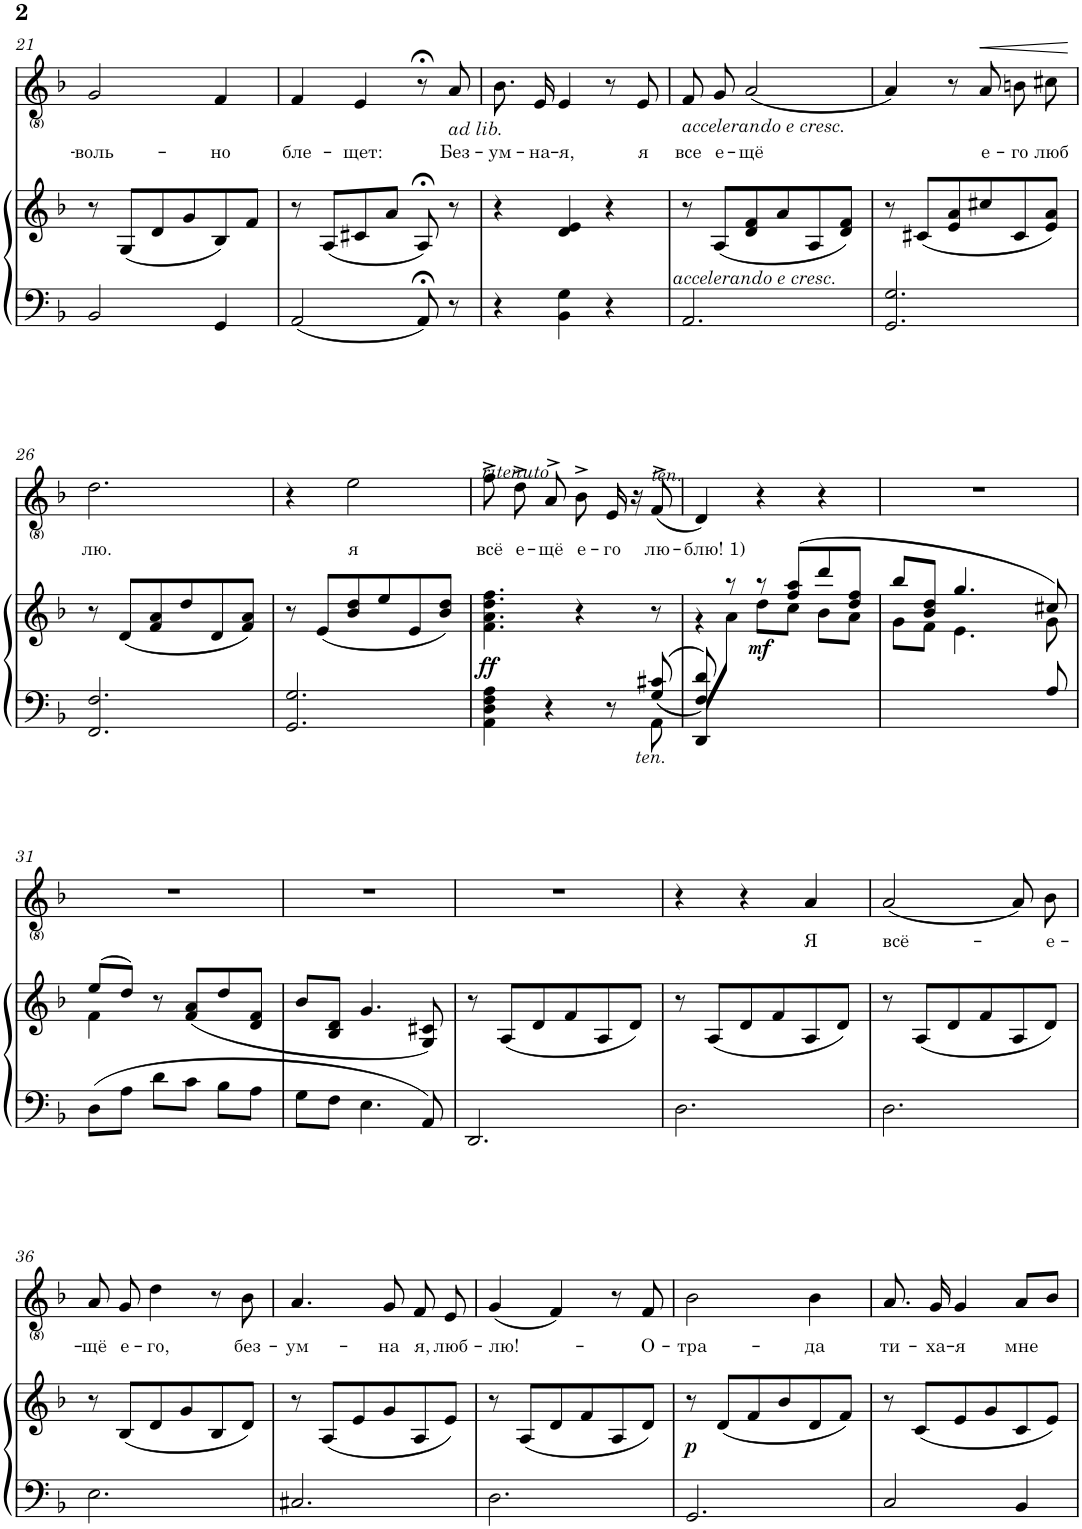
**kern	**kern	**dynam	**kern	**text	**dynam
*part2	*part2	*part2	*part1	*part1	*part1
*staff3	*staff2	*staff2/3	*staff1	*staff1	*staff1
*I"Piano	*	*	*I"Voice	*	*
*I'Pno	*	*	*	*	*
!!LO:PB:g=z
*clefF4	*clefG2	*	*clefG2	*	*
*k[b-]	*k[b-]	*	*k[b-]	*	*
*M3/4	*M3/4	*	*M3/4	*	*
=21	=21	=21	=21	=21	=21
!	!	!	!	!LO:LY:b	!
2BB-/	8r	.	2g/	воль-	.
.	(8G/L	.	.	.	.
.	8d/	.	.	.	.
.	8g/	.	.	.	.
!	!	!	!	!LO:LY:b	!
4GG/	8B-/)	.	4f/	-но	.
.	8f/J	.	.	.	.
=22	=22	=22	=22	=22	=22
!	!	!	!	!LO:LY:b	!
2AA/	8r	.	4f/	бле-	.
.	(8A/L	.	.	.	.
!	!	!	!	!LO:LY:b	!
.	8c#X/	.	4e/	-щет:	.
.	8a/J	.	.	.	.
8AA;</	8A;</)	.	8r;<	.	.
!	!	!	!LO:TX:b:i:t=ad lib.	!	!
!	!	!	!	!LO:LY:b	!
8r	8r	.	8a/	Без-	.
=23	=23	=23	=23	=23	=23
!	!	!	!	!LO:LY:b	!
4r	4r	.	8.b-\	-ум-	.
!	!	!	!	!LO:LY:b	!
.	.	.	16e/	-на-	.
!	!	!	!	!LO:LY:b	!
4BB-\ 4G\	4d/ 4e/	.	4e/	-я,	.
4r	4r	.	8r	.	.
!	!	!	!	!LO:LY:b	!
.	.	.	8e/	я	.
=24	=24	=24	=24	=24	=24
!	!	!	!LO:TX:b:i:t=accelerando e cresc.	!	!
!	!	!	!	!LO:LY:b	!
2.AA/	8r	.	8f/	все	.
!	!LO:TX:b:i:t=accelerando e cresc.	!	!	!	!
!	!	!	!	!LO:LY:b	!
.	(8A/L	.	8g/	е-	.
!	!	!	!	!LO:LY:b	!
.	8d/ 8f/	.	(2a/	-щё	.
.	8a/	.	.	.	.
.	8A/	.	.	.	.
.	8d/ 8f/J)	.	.	.	.
=25	=25	=25	=25	=25	=25
2.GG/ 2.G/	8r	.	4a/)	.	.
.	(8c#X/L	.	.	.	.
.	8e/ 8a/	.	8r	.	.
!	!	!	!	!LO:LY:b	!LO:HP:b
.	8cc#X/	.	8a/	е-	<
!	!	!	!	!LO:LY:b	!
.	8c#/	.	8bn\	-го	.
!	!	!	!	!LO:LY:b	!
.	8e/ 8a/J)	.	8cc#X\	люб	.
.	.	.	.	.	[
!!LO:LB:g=z
=26	=26	=26	=26	=26	=26
!	!	!	!	!LO:LY:b	!
2.FF/ 2.F/	8r	.	2.dd\	лю.	.
.	(8d/L	.	.	.	.
.	8f/ 8a/	.	.	.	.
.	8dd/	.	.	.	.
.	8d/	.	.	.	.
.	8f/ 8a/J)	.	.	.	.
=27	=27	=27	=27	=27	=27
2.GG/ 2.G/	8r	.	4r	.	.
.	(8e/L	.	.	.	.
!	!	!	!	!LO:LY:b	!
.	8b-/ 8dd/	.	2ee\	я	.
.	8ee/	.	.	.	.
.	8e/	.	.	.	.
.	8b-/ 8dd/J)	.	.	.	.
=28	=28	=28	=28	=28	=28
*^	*	*	*	*	*
!	!	!	!	!LO:TX:b:i:t=ritenuto	!	!
!	!	!	!LO:DY:a=2	!	!LO:LY:b	!
4AA\ 4D\ 4F\ 4A\	8ryy	4.f\ 4.a\ 4.dd\ 4.ff\	ff	8ff^\	всё	.
!	!	!	!	!	!LO:LY:b	!
*v	*v	*	*	*	*	*
.	.	.	8dd^\	е-	.
!	!	!	!	!LO:LY:b	!
4r	.	.	8a^>/	-щё	.
!	!	!	!	!LO:LY:b	!
.	4r	.	8b-^\	е-	.
!	!	!	!	!LO:LY:b	!
8r	.	.	16e/	-го	.
.	.	.	16r	.	.
*^	*	*	*	*	*
!	!	!	!	!LO:TX:b:i:t=ten.	!	!
!LO:TX:b:i:t=ten.	!	!	!	!	!	!
!	!	!	!	!	!LO:LY:b	!
8G/ 8c#X/	8AA\	8r	.	(8f^>/	лю-	.
=29	=29	=29	=29	=29	=29	=29
*	*	*^	*	*	*	*
*	*	*	*^	*	*	*	*
!	!	!	!	!	!	!	!LO:LY:b	!
8F/ 8d/	8DD/L	8ryy	4r	8ryy	.	4d/)	-блю! 1)	.
8ryy	2ryy	8r	.	8a\J	.	.	.	.
!	!	!	!	!	!LO:DY:b	!	!	!
4ryy	.	8r	8dd\L	2ryy	mf	4r	.	.
.	.	(8ff/ 8aa/L	8cc\J	.	.	.	.	.
4ryy	.	8ddd/	8b-\L	.	.	4r	.	.
.	8ryy	8dd/ 8ff/J	8a\J	.	.	.	.	.
*v	*v	*	*	*	*	*	*	*
*	*	*v	*v	*	*	*	*
=30	=30	=30	=30	=30	=30	=30
8ryy	8bb-/L	8g\L	.	2.r	.	.
8ryy	8b-/ 8dd/J	8f\J	.	.	.	.
8ryy	4.gg/	4.e\	.	.	.	.
8ryy	.	.	.	.	.	.
8ryy	.	.	.	.	.	.
8A/	8cc#X/)	8g\	.	.	.	.
!!LO:LB:g=z
=31	=31	=31	=31	=31	=31	=31
8D\L	(8ee/L	4f\	.	2.r	.	.
8A\J	8dd/J)	.	.	.	.	.
8d\L	8r	2ryy	.	.	.	.
8c\J	(8f/ 8a/L	.	.	.	.	.
8B-\L	8dd/	.	.	.	.	.
8A\J	8d/ 8f/J	.	.	.	.	.
*	*v	*v	*	*	*	*
=32	=32	=32	=32	=32	=32
8G\L	8b-/L	.	2.r	.	.
8F\J	8B-/ 8d/J	.	.	.	.
4.E\	4.g/	.	.	.	.
8AA/	8G/ 8c#X/)	.	.	.	.
=33	=33	=33	=33	=33	=33
2.DD/	8r	.	2.r	.	.
.	(8A/L	.	.	.	.
.	8d/	.	.	.	.
.	8f/	.	.	.	.
.	8A/	.	.	.	.
.	8d/J)	.	.	.	.
=34	=34	=34	=34	=34	=34
2.D\	8r	.	4r	.	.
.	(8A/L	.	.	.	.
.	8d/	.	4r	.	.
.	8f/	.	.	.	.
!	!	!	!	!LO:LY:b	!
.	8A/	.	4a/	Я	.
.	8d/J)	.	.	.	.
=35	=35	=35	=35	=35	=35
!	!	!	!	!LO:LY:b	!
2.D\	8r	.	(2a/	всё-	.
.	(8A/L	.	.	.	.
.	8d/	.	.	.	.
.	8f/	.	.	.	.
.	8A/	.	8a/)	.	.
!	!	!	!	!LO:LY:b	!
.	8d/J)	.	8b-\	-е-	.
!!LO:LB:g=z
=36	=36	=36	=36	=36	=36
!	!	!	!	!LO:LY:b	!
2.E\	8r	.	8a/	-щё	.
!	!	!	!	!LO:LY:b	!
.	(8B-/L	.	8g/	е-	.
!	!	!	!	!LO:LY:b	!
.	8d/	.	4dd\	-го,	.
.	8g/	.	.	.	.
.	8B-/	.	8r	.	.
!	!	!	!	!LO:LY:b	!
.	8d/J)	.	8b-\	без-	.
=37	=37	=37	=37	=37	=37
!	!	!	!	!LO:LY:b	!
2.C#X/	8r	.	4.a/	-ум-	.
.	(8A/L	.	.	.	.
.	8e/	.	.	.	.
!	!	!	!	!LO:LY:b	!
.	8g/	.	8g/	на	.
!	!	!	!	!LO:LY:b	!
.	8A/	.	8f/	я,	.
!	!	!	!	!LO:LY:b	!
.	8e/J)	.	8e/	люб-	.
=38	=38	=38	=38	=38	=38
!	!	!	!	!LO:LY:b	!
2.D\	8r	.	(4g/	-лю!-	.
.	(8A/L	.	.	.	.
.	8d/	.	4f/)	.	.
.	8f/	.	.	.	.
.	8A/	.	8r	.	.
!	!	!	!	!LO:LY:b	!
.	8d/J)	.	8f/	-О-	.
=39	=39	=39	=39	=39	=39
!	!	!LO:DY:a=2	!	!LO:LY:b	!
2.GG/	8r	p	2b-\	-тра-	.
.	(8d/L	.	.	.	.
.	8f/	.	.	.	.
.	8b-/	.	.	.	.
!	!	!	!	!LO:LY:b	!
.	8d/	.	4b-\	-да	.
.	8f/J)	.	.	.	.
=40	=40	=40	=40	=40	=40
!	!	!	!	!LO:LY:b	!
2C/	8r	.	8.a/	ти-	.
.	(8c/L	.	.	.	.
!	!	!	!	!LO:LY:b	!
.	.	.	16g/	-ха-	.
!	!	!	!	!LO:LY:b	!
.	8e/	.	4g/	-я	.
.	8g/	.	.	.	.
!	!	!	!	!LO:LY:b	!
4BB-/	8c/	.	8a/L	мне	.
.	8e/J)	.	8b-/J	.	.
=	=	=	=	=	=
*-	*-	*-	*-	*-	*-
